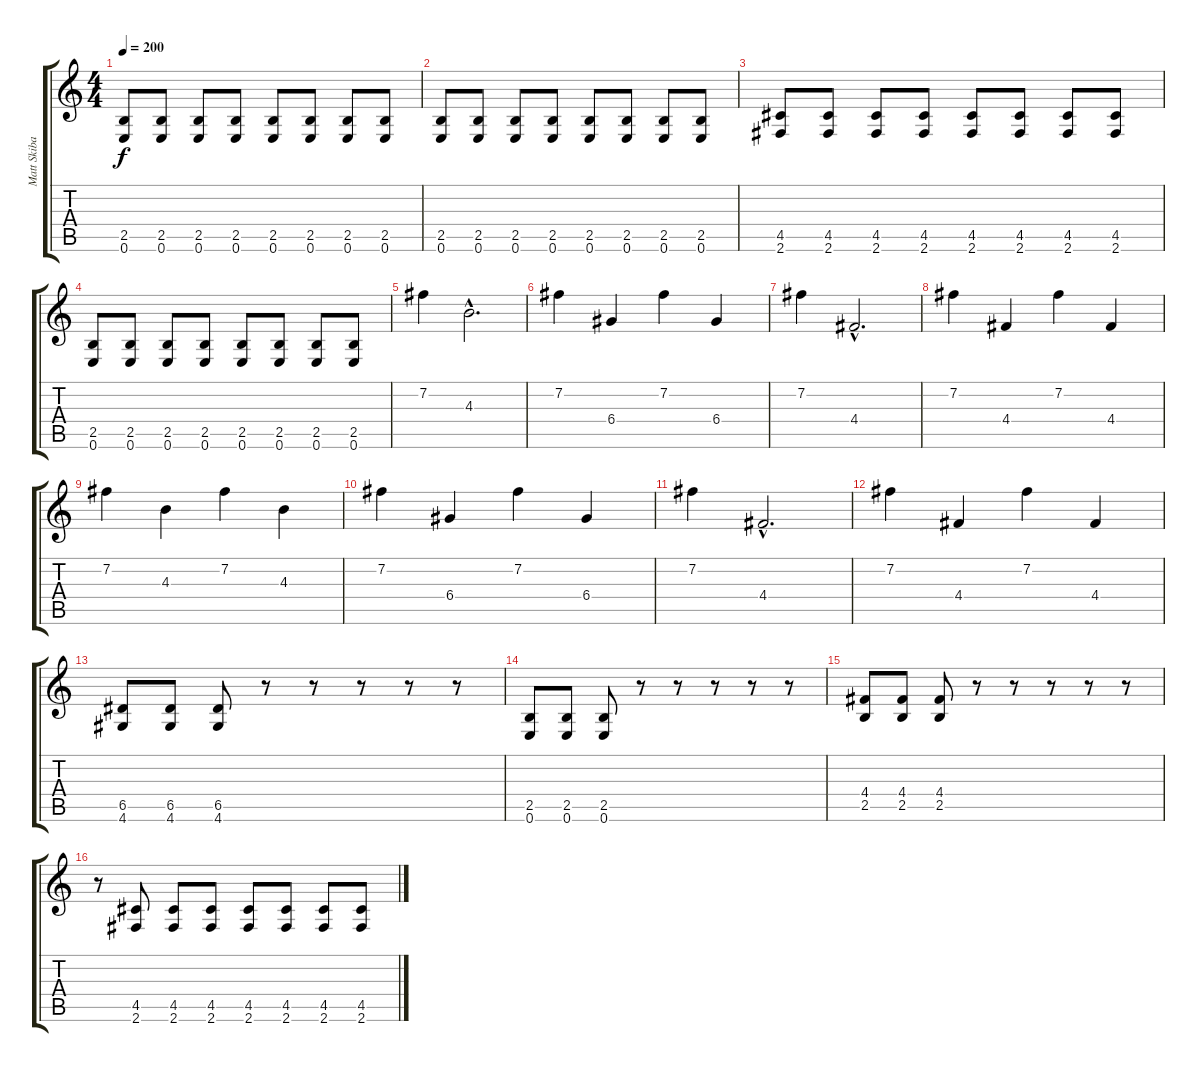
\track ("Matt Skiba" "Matt Skiba") {instrument distortionguitar}
\staff {score tabs}
\tuning (E4 B3 G3 D3 A2 E2) {hide}
\ts (4 4)
\tempo 200
\clef g2
\ks c
(2.5 0.6).8{dy f} (2.5 0.6).8 (2.5 0.6).8 (2.5 0.6).8 (2.5 0.6).8 (2.5 0.6).8 (2.5 0.6).8 (2.5 0.6).8 |
(2.5 0.6).8 (2.5 0.6).8 (2.5 0.6).8 (2.5 0.6).8 (2.5 0.6).8 (2.5 0.6).8 (2.5 0.6).8 (2.5 0.6).8 |
(4.5 2.6).8 (4.5 2.6).8 (4.5 2.6).8 (4.5 2.6).8 (4.5 2.6).8 (4.5 2.6).8 (4.5 2.6).8 (4.5 2.6).8 |
(2.5 0.6).8 (2.5 0.6).8 (2.5 0.6).8 (2.5 0.6).8 (2.5 0.6).8 (2.5 0.6).8 (2.5 0.6).8 (2.5 0.6).8 |
7.2.4 4.3{hac}.2{d} |
7.2.4 6.4.4 7.2.4 6.4.4 |
7.2.4 4.4{hac}.2{d} |
7.2.4 4.4.4 7.2.4 4.4.4 |
7.2.4 4.3.4 7.2.4 4.3.4 |
7.2.4 6.4.4 7.2.4 6.4.4 |
7.2.4 4.4{hac}.2{d} |
7.2.4 4.4.4 7.2.4 4.4.4 |
(6.5 4.6).8 (6.5 4.6).8 (6.5 4.6).8 r.8 r.8 r.8 r.8 r.8 |
(2.5 0.6).8 (2.5 0.6).8 (2.5 0.6).8 r.8 r.8 r.8 r.8 r.8 |
(4.4 2.5).8 (4.4 2.5).8 (4.4 2.5).8 r.8 r.8 r.8 r.8 r.8 |
r.8 (4.5 2.6).8 (4.5 2.6).8 (4.5 2.6).8 (4.5 2.6).8 (4.5 2.6).8 (4.5 2.6).8 (4.5 2.6).8
